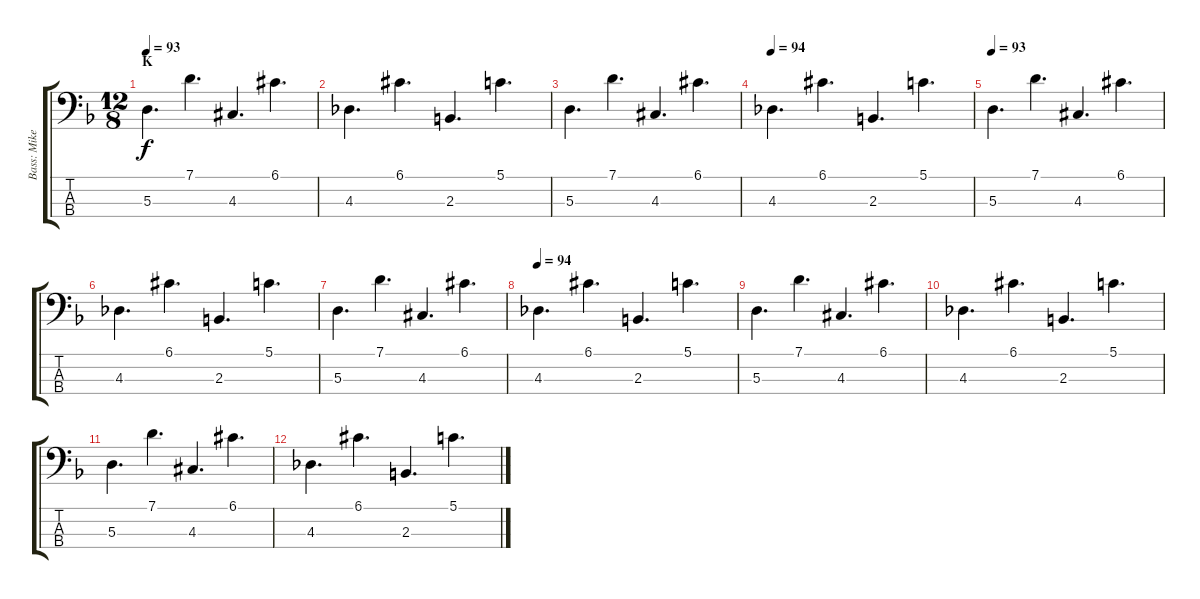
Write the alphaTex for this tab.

\track ("Bass: Mike" "Bass: Mike") {instrument electricbassfinger}
\staff {score tabs}
\tuning (G2 D2 A1 E1) {hide}
\ts (12 8)
\section ("" "K")
\tempo 93
\clef f4
\ks f
5.3.4{d dy f} 7.1.4{d} 4.3{acc #}.4{d} 6.1{acc #}.4{d} |
4.3.4{d} 6.1{acc #}.4{d} 2.3.4{d} 5.1.4{d} |
5.3.4{d} 7.1.4{d} 4.3{acc #}.4{d} 6.1{acc #}.4{d} |
\tempo 94
4.3.4{d} 6.1{acc #}.4{d} 2.3.4{d} 5.1.4{d} |
\tempo 93
5.3.4{d} 7.1.4{d} 4.3{acc #}.4{d} 6.1{acc #}.4{d} |
4.3.4{d} 6.1{acc #}.4{d} 2.3.4{d} 5.1.4{d} |
5.3.4{d} 7.1.4{d} 4.3{acc #}.4{d} 6.1{acc #}.4{d} |
\tempo 94
4.3.4{d} 6.1{acc #}.4{d} 2.3.4{d} 5.1.4{d} |
5.3.4{d} 7.1.4{d} 4.3{acc #}.4{d} 6.1{acc #}.4{d} |
4.3.4{d} 6.1{acc #}.4{d} 2.3.4{d} 5.1.4{d} |
5.3.4{d} 7.1.4{d} 4.3{acc #}.4{d} 6.1{acc #}.4{d} |
4.3.4{d} 6.1{acc #}.4{d} 2.3.4{d} 5.1.4{d}
